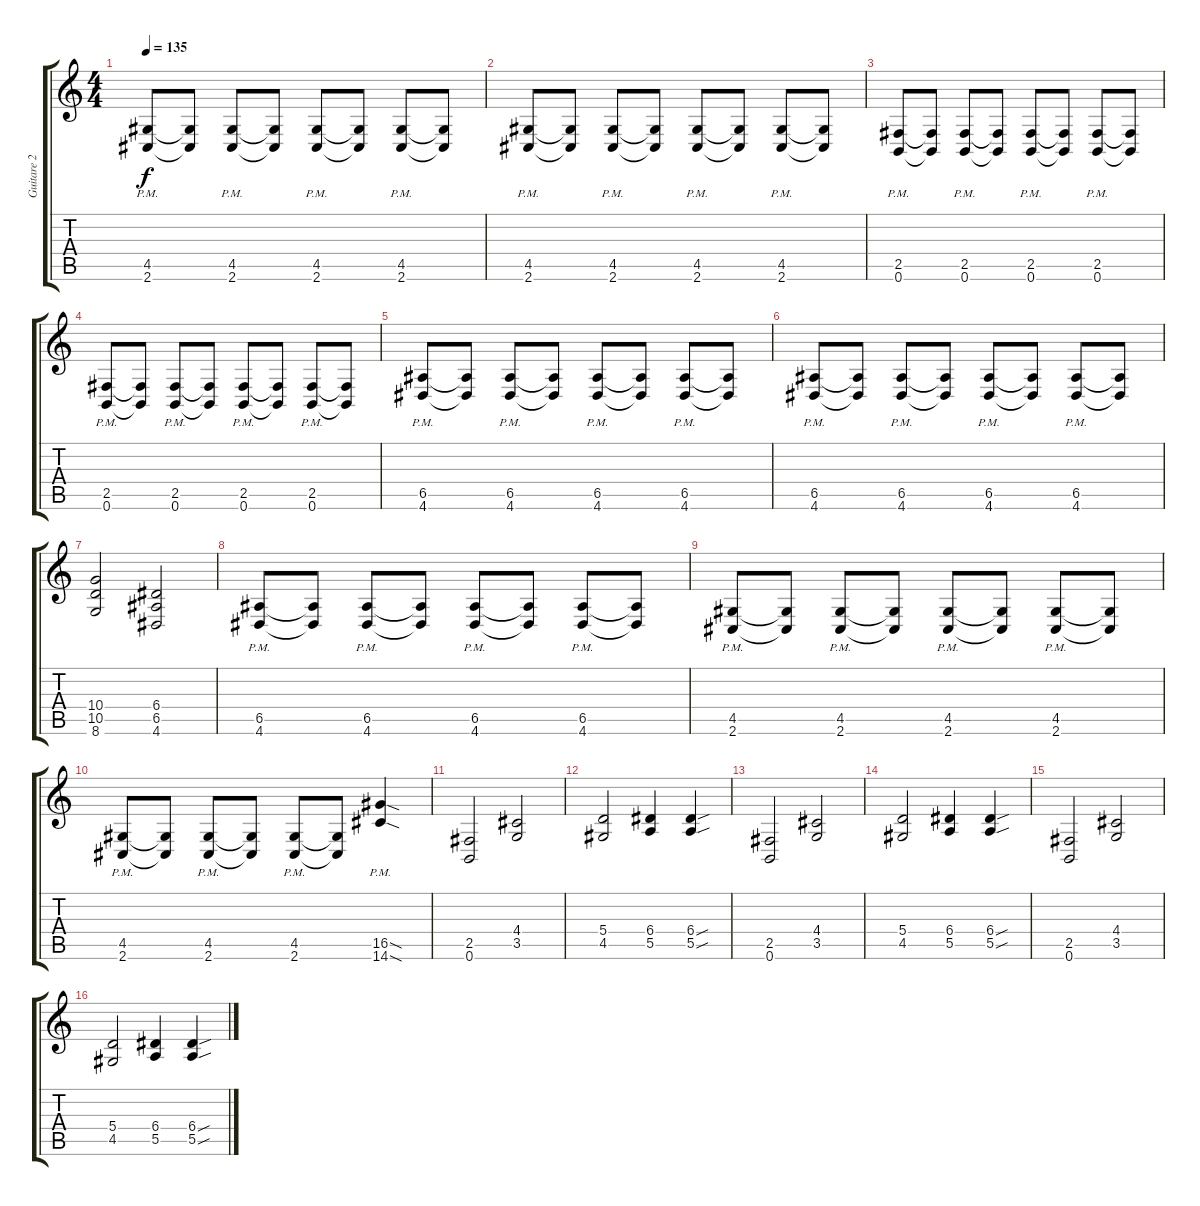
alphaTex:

\track ("Guitare 2" "Guitare 2") {instrument distortionguitar}
\staff {score tabs}
\tuning (B3 Gb3 D3 A2 E2 B1) {hide}
\ts (4 4)
\tempo 135
\clef g2
\ks c
(4.5{pm} 2.6{pm}).8{dy f} (4.5{t} 2.6{t}).8 (4.5{pm} 2.6{pm}).8 (4.5{t} 2.6{t}).8 (4.5{pm} 2.6{pm}).8 (4.5{t} 2.6{t}).8 (4.5{pm} 2.6{pm}).8 (4.5{t} 2.6{t}).8 |
(4.5{pm} 2.6{pm}).8 (4.5{t} 2.6{t}).8 (4.5{pm} 2.6{pm}).8 (4.5{t} 2.6{t}).8 (4.5{pm} 2.6{pm}).8 (4.5{t} 2.6{t}).8 (4.5{pm} 2.6{pm}).8 (4.5{t} 2.6{t}).8 |
(2.5{pm} 0.6{pm}).8 (2.5{t} 0.6{t}).8 (2.5{pm} 0.6{pm}).8 (2.5{t} 0.6{t}).8 (2.5{pm} 0.6{pm}).8 (2.5{t} 0.6{t}).8 (2.5{pm} 0.6{pm}).8 (2.5{t} 0.6{t}).8 |
(2.5{pm} 0.6{pm}).8 (2.5{t} 0.6{t}).8 (2.5{pm} 0.6{pm}).8 (2.5{t} 0.6{t}).8 (2.5{pm} 0.6{pm}).8 (2.5{t} 0.6{t}).8 (2.5{pm} 0.6{pm}).8 (2.5{t} 0.6{t}).8 |
(6.5{pm} 4.6{pm}).8 (6.5{t} 4.6{t}).8 (6.5{pm} 4.6{pm}).8 (6.5{t} 4.6{t}).8 (6.5{pm} 4.6{pm}).8 (6.5{t} 4.6{t}).8 (6.5{pm} 4.6{pm}).8 (6.5{t} 4.6{t}).8 |
(6.5{pm} 4.6{pm}).8 (6.5{t} 4.6{t}).8 (6.5{pm} 4.6{pm}).8 (6.5{t} 4.6{t}).8 (6.5{pm} 4.6{pm}).8 (6.5{t} 4.6{t}).8 (6.5{pm} 4.6{pm}).8 (6.5{t} 4.6{t}).8 |
(10.4 10.5 8.6).2 (6.4 6.5 4.6).2 |
(6.5{pm} 4.6{pm}).8 (6.5{t} 4.6{t}).8 (6.5{pm} 4.6{pm}).8 (6.5{t} 4.6{t}).8 (6.5{pm} 4.6{pm}).8 (6.5{t} 4.6{t}).8 (6.5{pm} 4.6{pm}).8 (6.5{t} 4.6{t}).8 |
(4.5{pm} 2.6{pm}).8 (4.5{t} 2.6{t}).8 (4.5{pm} 2.6{pm}).8 (4.5{t} 2.6{t}).8 (4.5{pm} 2.6{pm}).8 (4.5{t} 2.6{t}).8 (4.5{pm} 2.6{pm}).8 (4.5{t} 2.6{t}).8 |
(4.5{pm} 2.6{pm}).8 (4.5{t} 2.6{t}).8 (4.5{pm} 2.6{pm}).8 (4.5{t} 2.6{t}).8 (4.5{pm} 2.6{pm}).8 (4.5{t} 2.6{t}).8 (16.5{sod pm} 14.6{sod pm}).4 |
(2.5 0.6).2 (4.4 3.5).2 |
(5.4 4.5).2 (6.4 5.5).4 (6.4{sou} 5.5{sou}).4 |
(2.5 0.6).2 (4.4 3.5).2 |
(5.4 4.5).2 (6.4 5.5).4 (6.4{sou} 5.5{sou}).4 |
(2.5 0.6).2 (4.4 3.5).2 |
(5.4 4.5).2 (6.4 5.5).4 (6.4{sou} 5.5{sou}).4
